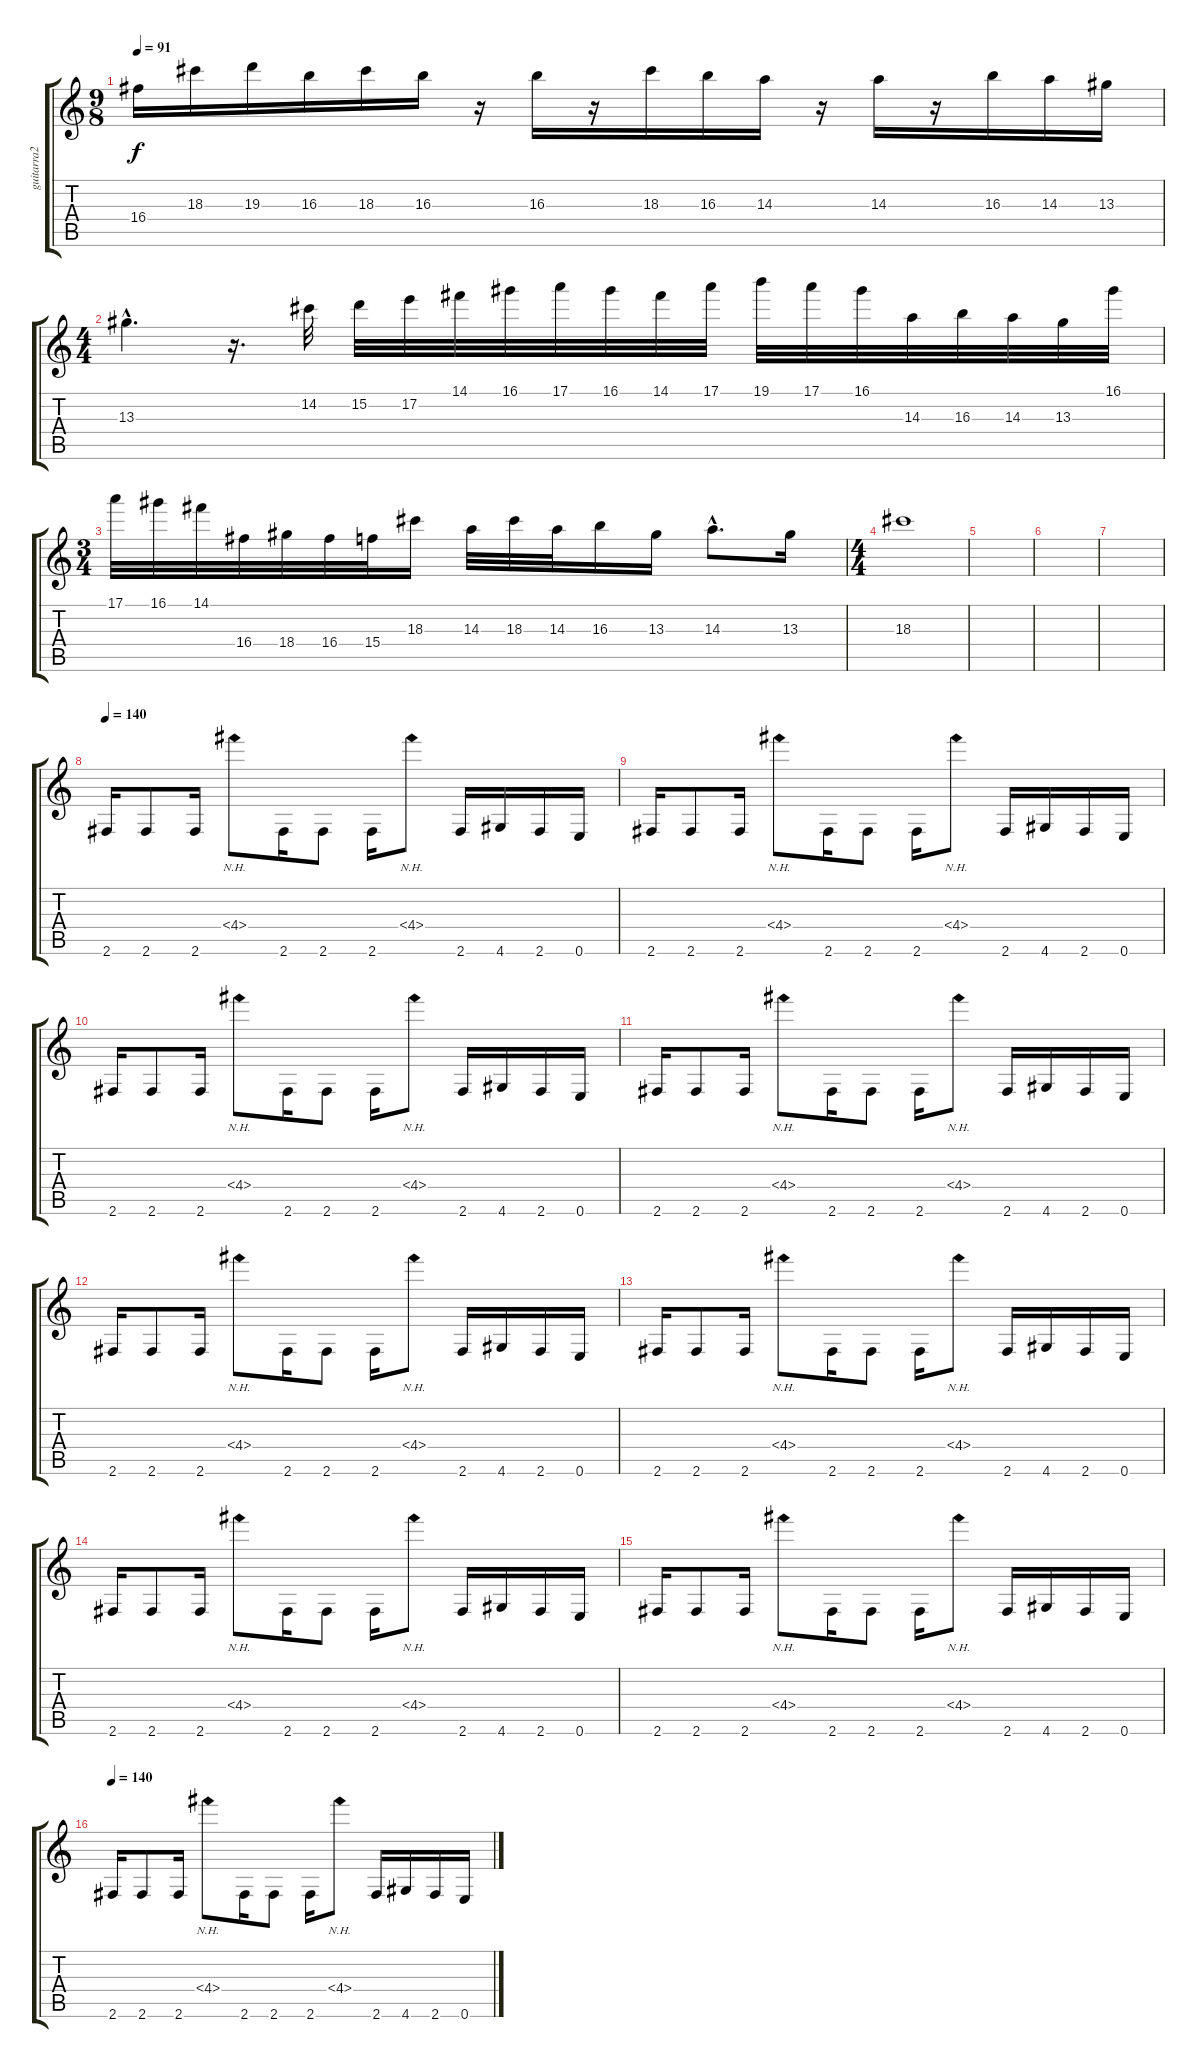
\track ("guitarra2" "guitarra2") {instrument distortionguitar}
\staff {score tabs}
\tuning (E4 B3 G3 D3 A2 E2) {hide}
\ts (9 8)
\tempo 91
\clef g2
\ks c
16.4.16{dy f} 18.3.16 19.3.16 16.3.16 18.3.16 16.3.16 r.16 16.3.16 r.16 18.3.16 16.3.16 14.3.16 r.16 14.3.16 r.16 16.3.16 14.3.16 13.3.16 |
\ts (4 4)
13.3{hac}.4{d} r.16{d} 14.2.32 15.2.32 17.2.32 14.1.32 16.1.32 17.1.32 16.1.32 14.1.32 17.1.32 19.1.32 17.1.32 16.1.32 14.3.32 16.3.32 14.3.32 13.3.32 16.1.32 |
\ts (3 4)
17.1.32 16.1.32 14.1.32 16.4.32 18.4.32 16.4.32 15.4.32 18.3.16 14.3.32 18.3.32 14.3.32 16.3.16 13.3.16 14.3{hac}.8{d} 13.3.16 |
\ts (4 4)
18.3.1 |
|
|
|
\tempo 140
2.6.16 2.6.8 2.6.16 4.4{nh}.8 2.6.16 2.6.8 2.6.16 4.4{nh}.8 2.6.16 4.6.16 2.6.16 0.6.16 |
2.6.16 2.6.8 2.6.16 4.4{nh}.8 2.6.16 2.6.8 2.6.16 4.4{nh}.8 2.6.16 4.6.16 2.6.16 0.6.16 |
2.6.16 2.6.8 2.6.16 4.4{nh}.8 2.6.16 2.6.8 2.6.16 4.4{nh}.8 2.6.16 4.6.16 2.6.16 0.6.16 |
2.6.16 2.6.8 2.6.16 4.4{nh}.8 2.6.16 2.6.8 2.6.16 4.4{nh}.8 2.6.16 4.6.16 2.6.16 0.6.16 |
2.6.16 2.6.8 2.6.16 4.4{nh}.8 2.6.16 2.6.8 2.6.16 4.4{nh}.8 2.6.16 4.6.16 2.6.16 0.6.16 |
2.6.16 2.6.8 2.6.16 4.4{nh}.8 2.6.16 2.6.8 2.6.16 4.4{nh}.8 2.6.16 4.6.16 2.6.16 0.6.16 |
2.6.16 2.6.8 2.6.16 4.4{nh}.8 2.6.16 2.6.8 2.6.16 4.4{nh}.8 2.6.16 4.6.16 2.6.16 0.6.16 |
2.6.16 2.6.8 2.6.16 4.4{nh}.8 2.6.16 2.6.8 2.6.16 4.4{nh}.8 2.6.16 4.6.16 2.6.16 0.6.16 |
\tempo 140
2.6.16 2.6.8 2.6.16 4.4{nh}.8 2.6.16 2.6.8 2.6.16 4.4{nh}.8 2.6.16 4.6.16 2.6.16 0.6.16
